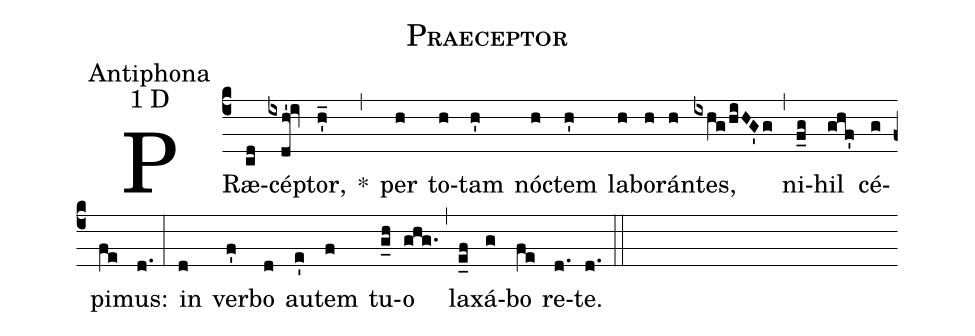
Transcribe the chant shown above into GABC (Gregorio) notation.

name:Praeceptor;
office-part:Antiphona;
mode:1;
mode-differentia:D;
%%
(c4) PRæ(cd)cé(ixdh'!iv)ptor,(h'_) *(,) per(h) to(h)tam(h') nó(h)ctem(h') la(h)bo(h)rán(h)tes,(ixhg/hiHG'g) (,) ni(f_g)hil(ghf') cé(g)pi(fe)mus:(d.) (:) in(d) ver(f')bo(d) au(e')tem(f) tu(g_h)o(ghg.) (,) lax(e_f)á(g)bo(fe) re(d.)te.(d.) (::)
